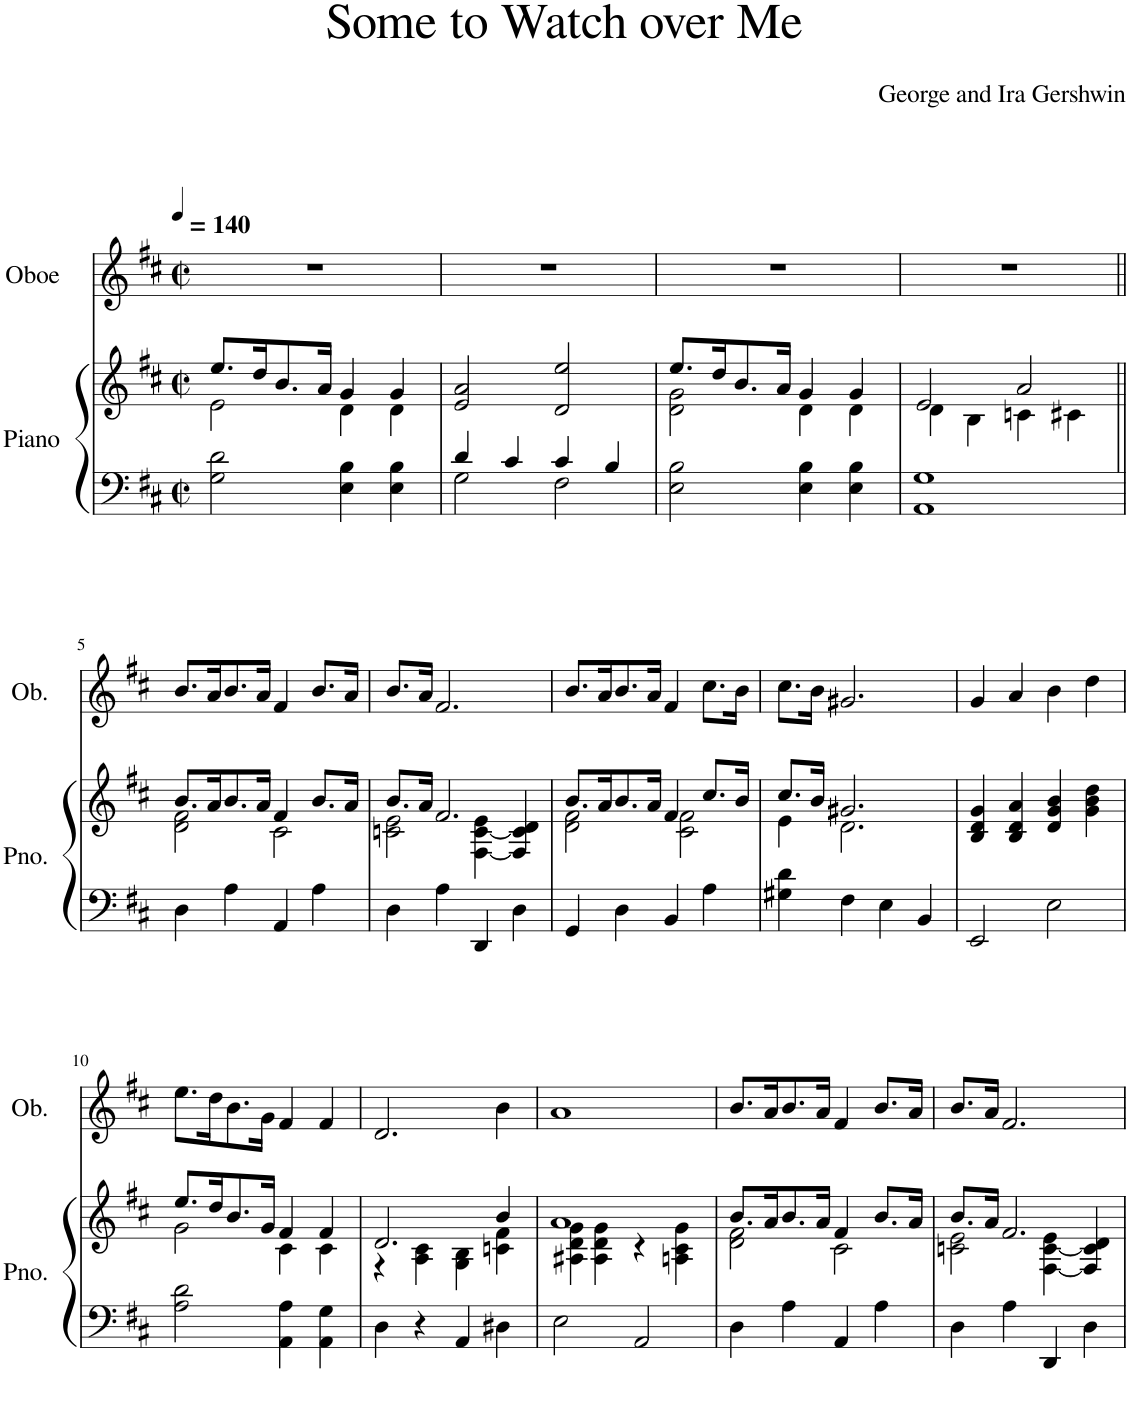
**kern	**kern	**kern
*part2	*part2	*part1
*staff3	*staff2	*staff1
*I"Piano	*	*I"Oboe
*I'Pno.	*	*I'Ob.
*clefF4	*clefG2	*clefG2
*k[f#c#]	*k[f#c#]	*k[f#c#]
*M2/2	*M2/2	*M2/2
*met(c|)	*met(c|)	*met(c|)
=1	=1	=1
*	*^	*
!	!	!	!LO:TX:a:t== 140
2G\ 2d\	2e\	8.ee/L	1r
.	.	16dd/K	.
.	.	8.b/	.
.	.	16a/Jk	.
4E\ 4B\	4d\	4g/	.
4E\ 4B\	4d\	4g/	.
*	*v	*v	*
=2	=2	=2
*^	*	*
4d/	2G\	2e/ 2a/	1r
4c#/	.	.	.
4c#/	2F#\	2d/ 2ee/	.
4B/	.	.	.
*v	*v	*	*
=3	=3	=3
*	*^	*
2E\ 2B\	2d\ 2g\	8.ee/L	1r
.	.	16dd/K	.
.	.	8.b/	.
.	.	16a/Jk	.
4E\ 4B\	4d\	4g/	.
4E\ 4B\	4d\	4g/	.
=4	=4	=4	=4
1AA 1G	2e/	4d\	1r
.	.	4B\	.
.	2a/	4cn\	.
.	.	4c#X\	.
!!LO:LB:g=z
=5||	=5||	=5||	=5||
4D\	2d\ 2f#\	8.b/L	8.b/L
.	.	16a/K	16a/K
4A\	.	8.b/	8.b/
.	.	16a/Jk	16a/Jk
4AA/	2c#\	4f#/	4f#/
4A\	.	8.b/L	8.b/L
.	.	16a/Jk	16a/Jk
=6	=6	=6	=6
4D\	2cn\ 2e\	8.b/L	8.b/L
.	.	16a/Jk	16a/Jk
4A\	.	2.f#/	2.f#/
4DD/	[4F#\ [4c\ 4e\	.	.
4D\	4F#/] 4c/] 4d/	.	.
=7	=7	=7	=7
4GG/	2d\ 2f#\	8.b/L	8.b/L
.	.	16a/K	16a/K
4D\	.	8.b/	8.b/
.	.	16a/Jk	16a/Jk
4BB/	2c#\ 2f#\	4f#/	4f#/
4A\	.	8.cc#/L	8.cc#\L
.	.	16b/Jk	16b\Jk
=8	=8	=8	=8
4G#X\ 4d\	8.cc#/L	4e\	8.cc#\L
.	16b/Jk	.	16b\Jk
4F#\	2.g#X/	2.d\	2.g#X/
4E\	.	.	.
4BB/	.	.	.
*	*v	*v	*
=9	=9	=9
2EE/	4B/ 4d/ 4g/	4g/
.	4B/ 4d/ 4a/	4a/
2E\	4d/ 4g/ 4b/	4b\
.	4g\ 4b\ 4dd\	4dd\
!!LO:LB:g=z
=10	=10	=10
*	*^	*
2A\ 2d\	8.ee/L	2g\	8.ee\L
.	16dd/K	.	16dd\K
.	8.b/	.	8.b\
.	16g/Jk	.	16g\Jk
4AA\ 4A\	4f#/	4c#\	4f#/
4AA\ 4G\	4f#/	4c#\	4f#/
=11	=11	=11	=11
4D\	2.d/	4r	2.d/
4r	.	4A\ 4c#\	.
4AA/	.	4G\ 4B\	.
4D#X\	4b/	4cn\ 4f#\	4b\
=12	=12	=12	=12
2E\	1a	4A#X\ 4d\ 4g\	1a
.	.	4A#\ 4d\ 4g\	.
2AA/	.	4r	.
.	.	4An\ 4c#\ 4g\	.
=13	=13	=13	=13
4D\	2d\ 2f#\	8.b/L	8.b/L
.	.	16a/K	16a/K
4A\	.	8.b/	8.b/
.	.	16a/Jk	16a/Jk
4AA/	2c#\	4f#/	4f#/
4A\	.	8.b/L	8.b/L
.	.	16a/Jk	16a/Jk
=14	=14	=14	=14
4D\	2cn\ 2e\	8.b/L	8.b/L
.	.	16a/Jk	16a/Jk
4A\	.	2.f#/	2.f#/
4DD/	[4F#\ [4c\ 4e\	.	.
4D\	4F#/] 4c/] 4d/	.	.
*	*v	*v	*
=	=	=
*-	*-	*-
